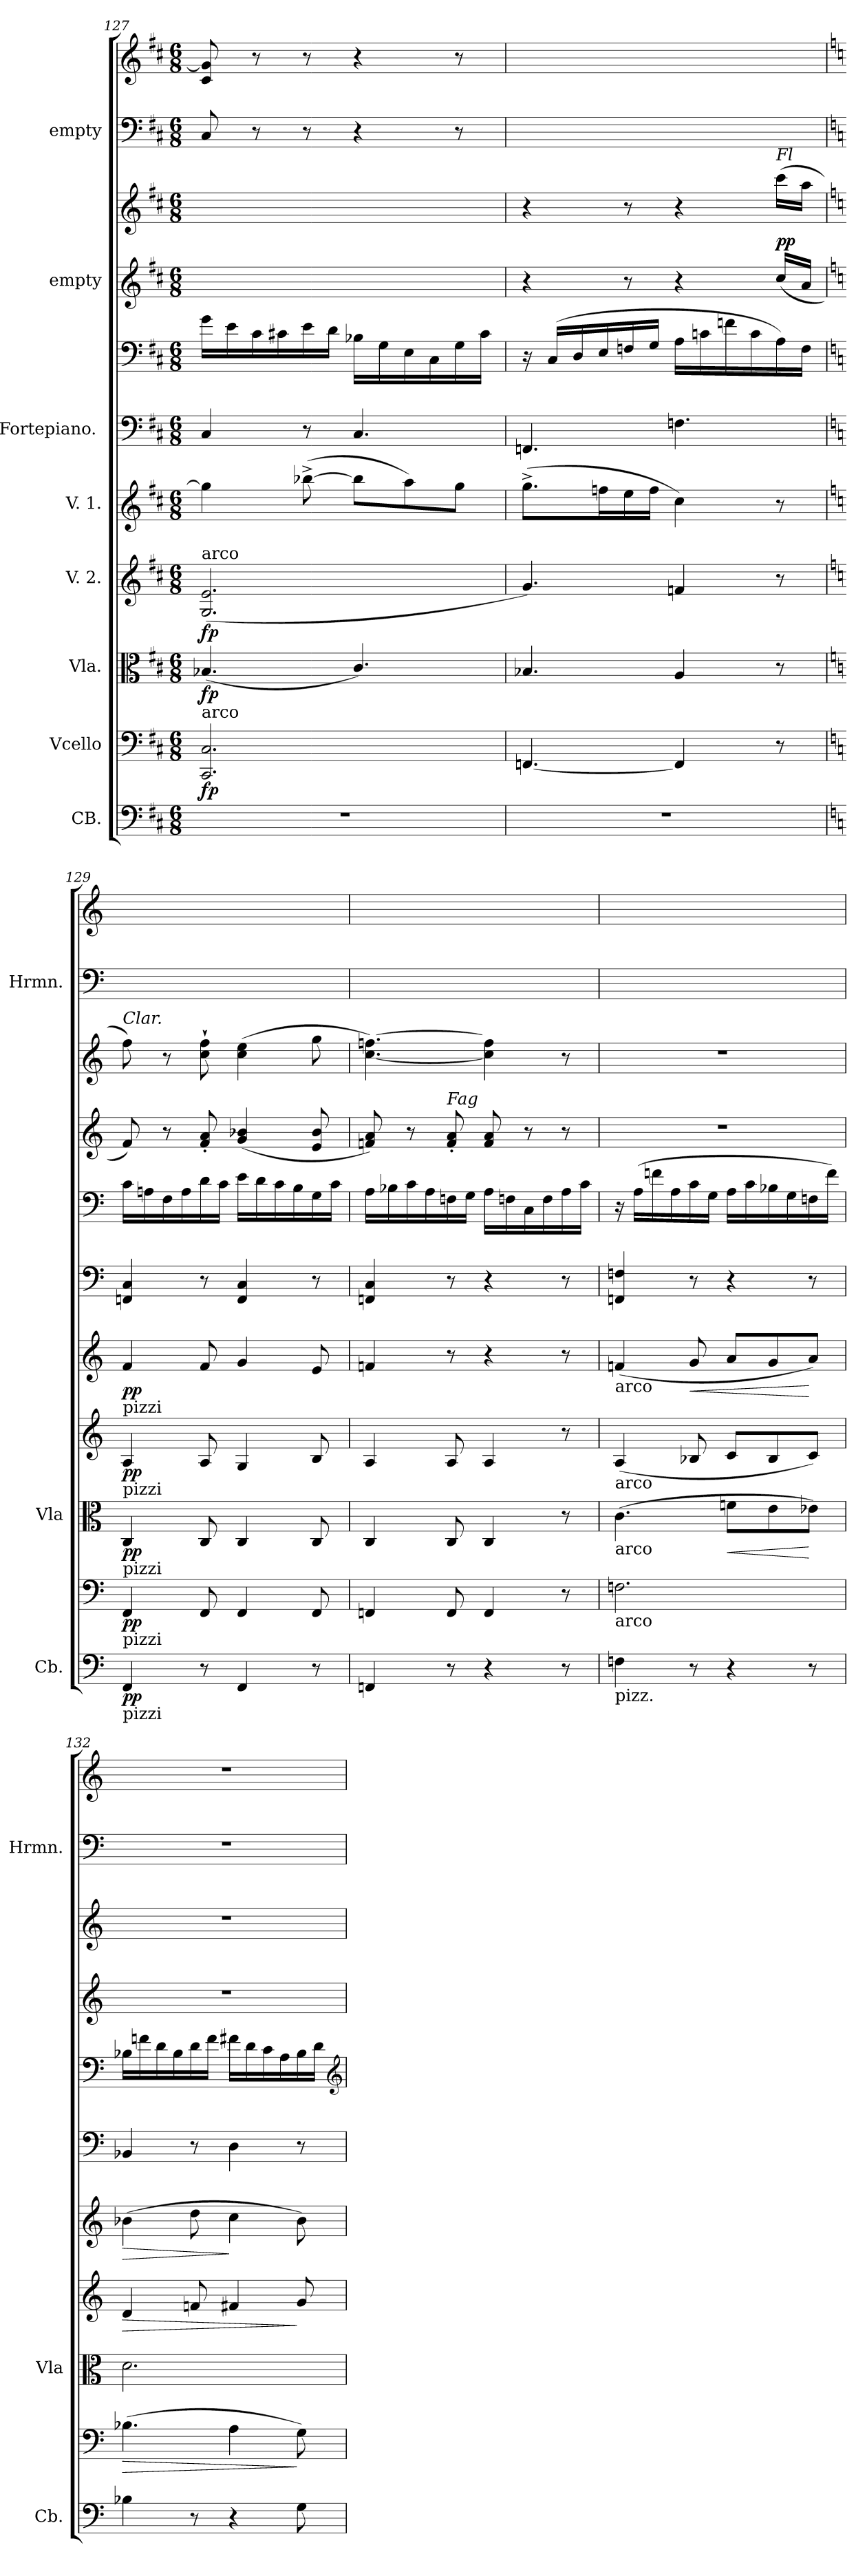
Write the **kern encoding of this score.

**kern	**dynam	**kern	**dynam	**kern	**dynam	**kern	**dynam	**kern	**dynam	**kern	**kern	**kern	**kern	**dynam	**kern	**kern
*part8	*part8	*part7	*part7	*part6	*part6	*part5	*part5	*part4	*part4	*part3	*part3	*part2	*part2	*part2	*part1	*part1
*staff11	*staff11	*staff10	*staff10	*staff9	*staff9	*staff8	*staff8	*staff7	*staff7	*staff6	*staff5	*staff4	*staff3	*staff3/4	*staff2	*staff1
*I"CB.	*	*I"Vcello	*	*I"Vla.	*	*I"V. 2.	*	*I"V. 1.	*	*I"Fortepiano. [2]	*	*I"empty	*	*	*I"empty	*
*I'Cb.	*	*	*	*I'Vla	*	*	*	*	*	*	*	*	*	*	*I'Hrmn.	*
*clefF4	*	*clefF4	*	*clefC3	*	*clefG2	*	*clefG2	*	*clefF4	*clefF4	*clefG2	*clefG2	*	*clefF4	*clefG2
*k[f#c#]	*	*k[f#c#]	*	*k[f#c#]	*	*k[f#c#]	*	*k[f#c#]	*	*k[f#c#]	*k[f#c#]	*k[f#c#]	*k[f#c#]	*	*k[f#c#]	*k[f#c#]
*D:	*	*D:	*	*D:	*	*D:	*	*D:	*	*D:	*D:	*D:	*D:	*	*D:	*D:
*M6/8	*	*M6/8	*	*M6/8	*	*M6/8	*	*M6/8	*	*M6/8	*M6/8	*M6/8	*M6/8	*	*M6/8	*M6/8
=127	=127	=127	=127	=127	=127	=127	=127	=127	=127	=127	=127	=127	=127	=127	=127	=127
!	!	!	!	!	!	!LO:TX:a:t=arco	!	!	!	!	!	!	!	!	!	!
!	!	!LO:TX:a:t=arco	!	!	!	!	!	!	!	!	!	!	!	!	!	!
2.r	.	2.CC#/ 2.C#/	fp	(4.B-X/	fp	(2.G/ 2.e/	fp	4gg\]	.	4C#/	16g\LL	2.ryy	2.ryy	.	8C#/	8c#/ 8g]/
.	.	.	.	.	.	.	.	.	.	.	16e\	.	.	.	.	.
.	.	.	.	.	.	.	.	.	.	.	16c#\	.	.	.	8r	8r
.	.	.	.	.	.	.	.	.	.	.	16c#X\	.	.	.	.	.
.	.	.	.	.	.	.	.	([8bb-X^\	.	8r	16e\	.	.	.	8r	8r
.	.	.	.	.	.	.	.	.	.	.	16d\JJ	.	.	.	.	.
.	.	.	.	4.c#/)	.	.	.	8bb-\L]	.	4.C#/	16B-X\LL	.	.	.	4r	4r
.	.	.	.	.	.	.	.	.	.	.	16G\	.	.	.	.	.
.	.	.	.	.	.	.	.	8aa\)	.	.	16E\	.	.	.	.	.
.	.	.	.	.	.	.	.	.	.	.	16C#\	.	.	.	.	.
.	.	.	.	.	.	.	.	8gg\J	.	.	16G\	.	.	.	8r	8r
.	.	.	.	.	.	.	.	.	.	.	16c#\JJ	.	.	.	.	.
=128	=128	=128	=128	=128	=128	=128	=128	=128	=128	=128	=128	=128	=128	=128	=128	=128
2.r	.	[4.FFn/	.	4.B-X/	.	4.g/)	.	(8.gg^\L	.	4.FFn/	16r	4r	4r	.	2.ryy	2.ryy
.	.	.	.	.	.	.	.	.	.	.	(16C#/LL	.	.	.	.	.
.	.	.	.	.	.	.	.	.	.	.	16D/	.	.	.	.	.
.	.	.	.	.	.	.	.	16ffn\L	.	.	16E/	.	.	.	.	.
.	.	.	.	.	.	.	.	16ee\	.	.	16Fn/	8r	8r	.	.	.
.	.	.	.	.	.	.	.	16ff\JJ	.	.	16G/JJ	.	.	.	.	.
.	.	4FF/]	.	4A/	.	4fn/	.	4cc#\)	.	4.Fn\	16A\LL	4r	4r	.	.	.
.	.	.	.	.	.	.	.	.	.	.	16cn\	.	.	.	.	.
.	.	.	.	.	.	.	.	.	.	.	16fn\	.	.	.	.	.
.	.	.	.	.	.	.	.	.	.	.	16c\	.	.	.	.	.
!	!	!	!	!	!	!	!	!	!	!	!	!	!LO:TX:a:i:t=Fl	!	!	!
.	.	8r	.	8r	.	8r	.	8r	.	.	16A\)	(16cc#/LL	(16ccc#\LL	pp	.	.
.	.	.	.	.	.	.	.	.	.	.	16F\JJ	16a/JJ	16aa\JJ	.	.	.
=129	=129	=129	=129	=129	=129	=129	=129	=129	=129	=129	=129	=129	=129	=129	=129	=129
*k[]	*	*k[]	*	*k[]	*	*k[]	*	*k[]	*	*k[]	*k[]	*k[]	*k[]	*	*k[]	*k[]
*C:	*	*C:	*	*C:	*	*C:	*	*C:	*	*C:	*C:	*C:	*C:	*	*C:	*C:
!	!	!	!	!	!	!	!	!	!	!	!	!	!LO:TX:a:i:t=Clar.	!	!	!
!	!	!	!	!	!	!	!	!LO:TX:b:t=pizzi	!	!	!	!	!	!	!	!
!	!	!	!	!	!	!LO:TX:b:t=pizzi	!	!	!	!	!	!	!	!	!	!
!	!	!	!	!LO:TX:b:t=pizzi	!	!	!	!	!	!	!	!	!	!	!	!
!	!	!LO:TX:b:t=pizzi	!	!	!	!	!	!	!	!	!	!	!	!	!	!
!LO:TX:b:t=pizzi	!	!	!	!	!	!	!	!	!	!	!	!	!	!	!	!
4FF/	pp	4FF/	pp	4C/	pp	4A/	pp	4f/	pp	4FFn/ 4C/	16c\LL	8f/)	8ff\)	.	2.ryy	2.ryy
.	.	.	.	.	.	.	.	.	.	.	16An\	.	.	.	.	.
.	.	.	.	.	.	.	.	.	.	.	16F\	8r	8r	.	.	.
.	.	.	.	.	.	.	.	.	.	.	16A\	.	.	.	.	.
8r	.	8FF/	.	8C/	.	8A/	.	8f/	.	8r	16d\	8f'/ 8a'/	8cc`\ 8ff`\	.	.	.
.	.	.	.	.	.	.	.	.	.	.	16c\JJ	.	.	.	.	.
4FF/	.	4FF/	.	4C/	.	4G/	.	4g/	.	4FF/ 4C/	16e\LL	(4g/ 4b-X/	(4cc\ 4ee\	.	.	.
.	.	.	.	.	.	.	.	.	.	.	16d\	.	.	.	.	.
.	.	.	.	.	.	.	.	.	.	.	16c\	.	.	.	.	.
.	.	.	.	.	.	.	.	.	.	.	16B\	.	.	.	.	.
8r	.	8FF/	.	8C/	.	8B/	.	8e/	.	8r	16G\	8e/ 8b-/	8gg\	.	.	.
.	.	.	.	.	.	.	.	.	.	.	16c\JJ	.	.	.	.	.
=130	=130	=130	=130	=130	=130	=130	=130	=130	=130	=130	=130	=130	=130	=130	=130	=130
4FFn/	.	4FFn/	.	4C/	.	4A/	.	4fn/	.	4FFn/ 4C/	16A\LL	8fn/ 8a/)	[4.cc\ [4.ffn\)	.	2.ryy	2.ryy
.	.	.	.	.	.	.	.	.	.	.	16B-X\	.	.	.	.	.
.	.	.	.	.	.	.	.	.	.	.	16c\	8r	.	.	.	.
.	.	.	.	.	.	.	.	.	.	.	16A\	.	.	.	.	.
!	!	!	!	!	!	!	!	!	!	!	!	!LO:TX:a:i:t=Fag	!	!	!	!
8r	.	8FF/	.	8C/	.	8A/	.	8r	.	8r	16Fn\	8f'/ 8a'/	.	.	.	.
.	.	.	.	.	.	.	.	.	.	.	16G\JJ	.	.	.	.	.
4r	.	4FF/	.	4C/	.	4A/	.	4r	.	4r	16A\LL	8f/ 8a/	4cc]\ 4ff]\	.	.	.
.	.	.	.	.	.	.	.	.	.	.	16Fn\	.	.	.	.	.
.	.	.	.	.	.	.	.	.	.	.	16C\	8r	.	.	.	.
.	.	.	.	.	.	.	.	.	.	.	16F\	.	.	.	.	.
8r	.	8r	.	8r	.	8r	.	8r	.	8r	16A\	8r	8r	.	.	.
.	.	.	.	.	.	.	.	.	.	.	16c\JJ	.	.	.	.	.
=131	=131	=131	=131	=131	=131	=131	=131	=131	=131	=131	=131	=131	=131	=131	=131	=131
!	!	!	!	!	!	!	!	!LO:TX:b:t=arco	!	!	!	!	!	!	!	!
!	!	!	!	!	!	!LO:TX:b:t=arco	!	!	!	!	!	!	!	!	!	!
!	!	!	!	!LO:TX:b:t=arco	!	!	!	!	!	!	!	!	!	!	!	!
!	!	!LO:TX:b:t=arco	!	!	!	!	!	!	!	!	!	!	!	!	!	!
!LO:TX:b:t=pizz.	!	!	!	!	!	!	!	!	!	!	!	!	!	!	!	!
4Fn\	.	2.Fn\	.	(4.c\	.	(4A/	.	(4fn/	.	4FFn/ 4Fn/	16r	2.r	2.r	.	2.ryy	2.ryy
.	.	.	.	.	.	.	.	.	.	.	(16A\LL	.	.	.	.	.
.	.	.	.	.	.	.	.	.	.	.	16fn\	.	.	.	.	.
.	.	.	.	.	.	.	.	.	.	.	16A\	.	.	.	.	.
!	!	!	!	!	!	!	!	!	!LO:HP:b	!	!	!	!	!	!	!
8r	.	.	.	.	.	8B-X/	.	8g/	<	8r	16c\	.	.	.	.	.
.	.	.	.	.	.	.	.	.	.	.	16G\JJ	.	.	.	.	.
!	!	!	!	!	!LO:HP:b	!	!	!	!	!	!	!	!	!	!	!
4r	.	.	.	8fn\L	<	8c/L	.	8a/L	.	4r	16A\LL	.	.	.	.	.
.	.	.	.	.	.	.	.	.	.	.	16c\	.	.	.	.	.
.	.	.	.	8e\	.	8B-/	.	8g/	.	.	16B-X\	.	.	.	.	.
.	.	.	.	.	.	.	.	.	.	.	16G\	.	.	.	.	.
8r	.	.	.	8e-X\J)	[	8c/J)	.	8a/J)	[	8r	16Fn\	.	.	.	.	.
.	.	.	.	.	.	.	.	.	.	.	16f\JJ)	.	.	.	.	.
=132	=132	=132	=132	=132	=132	=132	=132	=132	=132	=132	=132	=132	=132	=132	=132	=132
!	!	!	!LO:HP:b	!	!	!	!LO:HP:b	!	!LO:HP:b	!	!	!	!	!	!	!
4B-X\	.	(4.B-X\	>	2.d\	.	4d/	>	(4b-X\	>	4BB-X/	16B-X\LL	2.r	2.r	.	2.r	2.r
.	.	.	.	.	.	.	.	.	.	.	16fn\	.	.	.	.	.
.	.	.	.	.	.	.	.	.	.	.	16d\	.	.	.	.	.
.	.	.	.	.	.	.	.	.	.	.	16B-\	.	.	.	.	.
8r	.	.	.	.	.	8fn/	.	8dd\	.	8r	16d\	.	.	.	.	.
.	.	.	.	.	.	.	.	.	.	.	16f\JJ	.	.	.	.	.
4r	.	4A\	.	.	.	4f#X/	.	4cc\	]	4D\	16f#X\LL	.	.	.	.	.
.	.	.	.	.	.	.	.	.	.	.	16d\	.	.	.	.	.
.	.	.	.	.	.	.	.	.	.	.	16c\	.	.	.	.	.
.	.	.	.	.	.	.	.	.	.	.	16A\	.	.	.	.	.
8G\	.	8G\)	]	.	.	8g/	]	8b-\)	.	8r	16B-\	.	.	.	.	.
.	.	.	.	.	.	.	.	.	.	.	16d\JJ	.	.	.	.	.
*	*	*	*	*	*	*	*	*	*	*	*clefG2	*	*	*	*	*
=	=	=	=	=	=	=	=	=	=	=	=	=	=	=	=	=
*-	*-	*-	*-	*-	*-	*-	*-	*-	*-	*-	*-	*-	*-	*-	*-	*-
